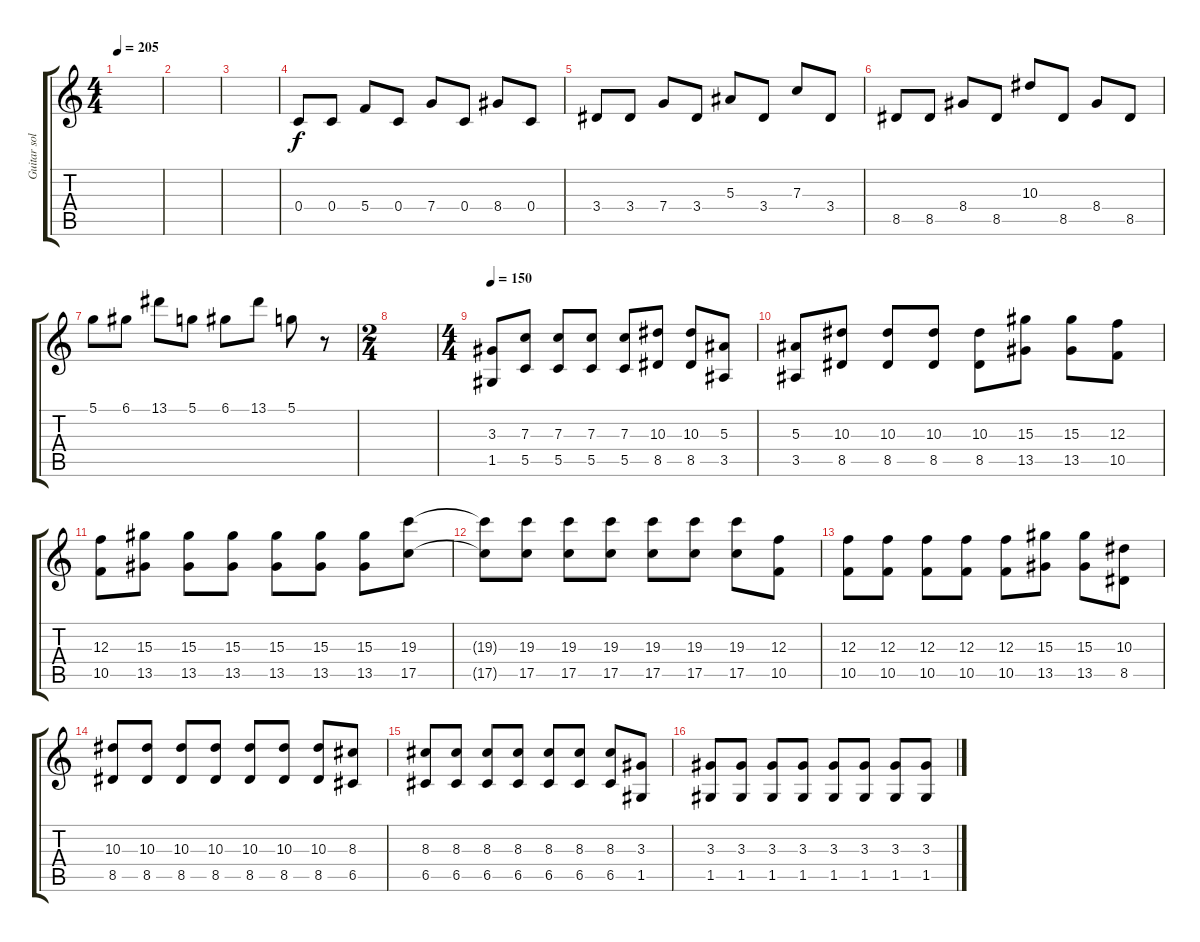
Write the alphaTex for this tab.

\track ("Guitar solo" "Guitar sol") {instrument distortionguitar}
\staff {score tabs}
\tuning (D4 A3 F3 C3 G2 C2) {hide}
\ts (4 4)
\tempo 205
\clef g2
\ks c
|
|
|
0.4.8 0.4.8 5.4.8 0.4.8 7.4.8 0.4.8 8.4.8 0.4.8 |
3.4.8 3.4.8 7.4.8 3.4.8 5.3.8 3.4.8 7.3.8 3.4.8 |
8.5.8 8.5.8 8.4.8 8.5.8 10.3.8 8.5.8 8.4.8 8.5.8 |
5.1.8 6.1.8 13.1.8 5.1.8 6.1.8 13.1.8 5.1.8 r.8 |
\ts (2 4)
|
\ts (4 4)
\tempo 150
(3.3 1.5).8 (7.3 5.5).8 (7.3 5.5).8 (7.3 5.5).8 (7.3 5.5).8 (10.3 8.5).8 (10.3 8.5).8 (5.3 3.5).8 |
(5.3 3.5).8 (10.3 8.5).8 (10.3 8.5).8 (10.3 8.5).8 (10.3 8.5).8 (15.3 13.5).8 (15.3 13.5).8 (12.3 10.5).8 |
(12.3 10.5).8 (15.3 13.5).8 (15.3 13.5).8 (15.3 13.5).8 (15.3 13.5).8 (15.3 13.5).8 (15.3 13.5).8 (19.3 17.5).8 |
(19.3{t} 17.5{t}).8 (19.3 17.5).8 (19.3 17.5).8 (19.3 17.5).8 (19.3 17.5).8 (19.3 17.5).8 (19.3 17.5).8 (12.3 10.5).8 |
(12.3 10.5).8 (12.3 10.5).8 (12.3 10.5).8 (12.3 10.5).8 (12.3 10.5).8 (15.3 13.5).8 (15.3 13.5).8 (10.3 8.5).8 |
(10.3 8.5).8 (10.3 8.5).8 (10.3 8.5).8 (10.3 8.5).8 (10.3 8.5).8 (10.3 8.5).8 (10.3 8.5).8 (8.3 6.5).8 |
(8.3 6.5).8 (8.3 6.5).8 (8.3 6.5).8 (8.3 6.5).8 (8.3 6.5).8 (8.3 6.5).8 (8.3 6.5).8 (3.3 1.5).8 |
(3.3 1.5).8 (3.3 1.5).8 (3.3 1.5).8 (3.3 1.5).8 (3.3 1.5).8 (3.3 1.5).8 (3.3 1.5).8 (3.3 1.5).8
